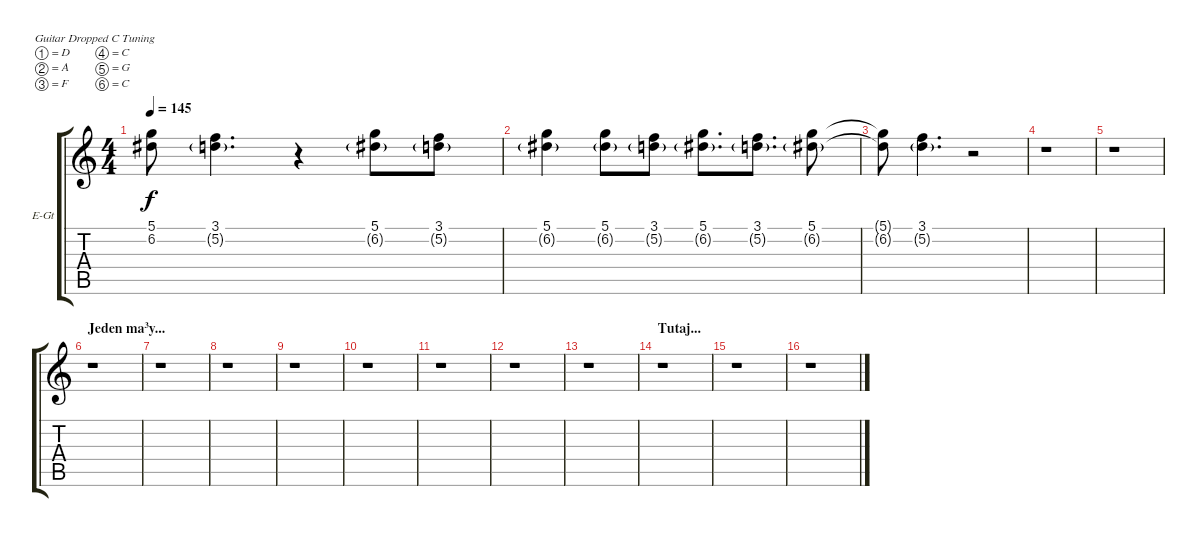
\bracketExtendMode groupsimilarinstruments
\firstSystemTrackNameOrientation horizontal
\otherSystemsTrackNameOrientation horizontal
\track ("Chór 2" "E-Gt") {instrument distortionguitar}
\staff {score tabs}
\tuning (D4 A3 F3 C3 G2 C2)
\ts (4 4)
\tempo 145
\clef g2
\ks c
(5.1{t} 6.2{t}).8{dy f} (3.1 5.2{g}).4{d} r.4 (5.1 6.2{g}).8 (3.1 5.2{g}).8 |
(5.1 6.2{g}).4 (5.1 6.2{g}).8 (3.1 5.2{g}).8 (5.1 6.2{g}).8{d} (3.1 5.2{g}).8{d} (5.1 6.2{g}).8 |
(5.1{t} 6.2{t}).8 (3.1 5.2{g}).4{d} r.2 |
r.1 |
r.1 |
\section ("" "Jeden ma³y...")
r.1 |
r.1 |
r.1 |
r.1 |
r.1 |
r.1 |
r.1 |
r.1 |
\section ("" "Tutaj...")
r.1 |
r.1 |
r.1
